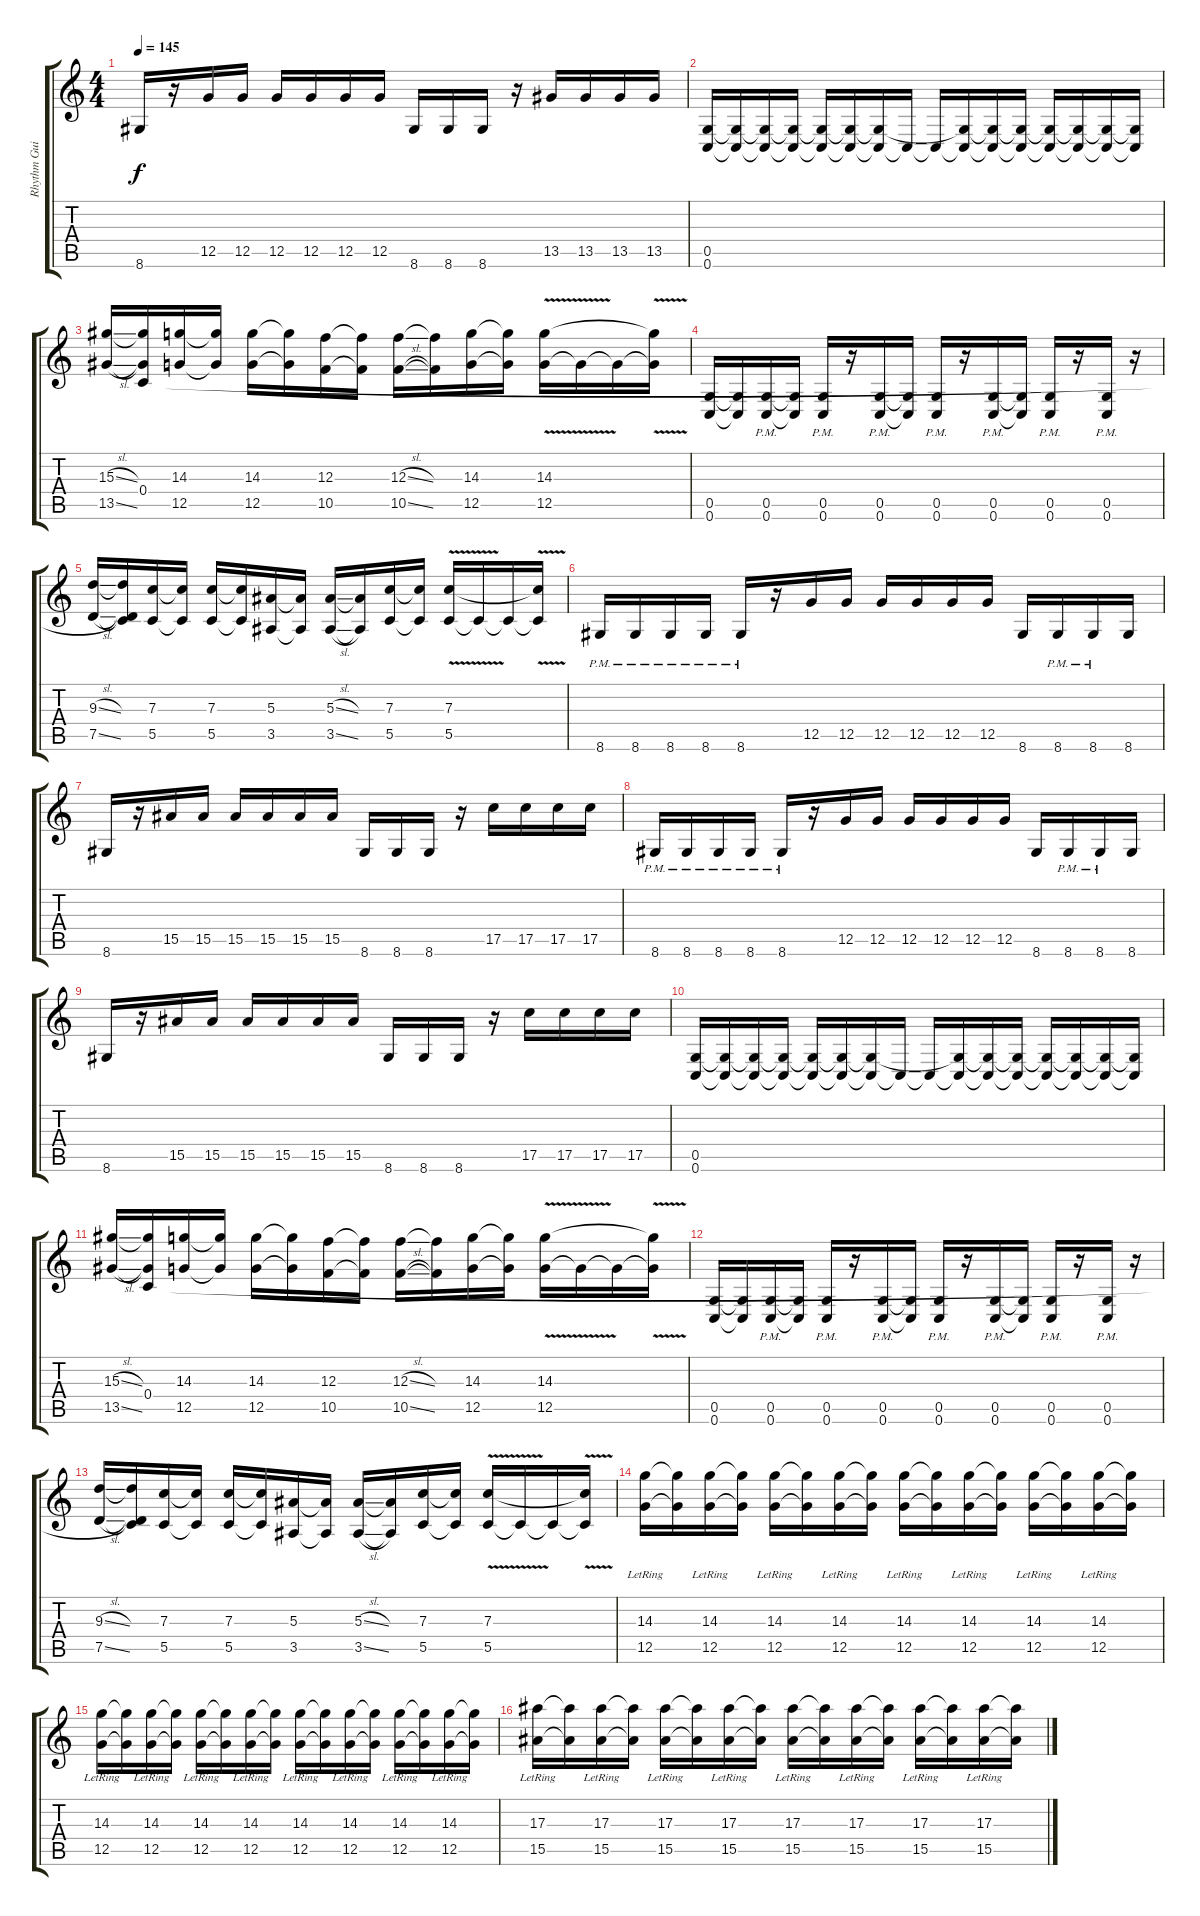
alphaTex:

\track ("Rhythm Guitar 2" "Rhythm Gui") {instrument distortionguitar}
\staff {score tabs}
\tuning (D4 A3 F3 C3 G2 C2) {hide}
\ts (4 4)
\tempo 145
\clef g2
\ks c
8.6.16{dy f} r.16 12.5.16 12.5.16 12.5.16 12.5.16 12.5.16 12.5.16 8.6.16 8.6.16 8.6.16 r.16 13.5.16 13.5.16 13.5.16 13.5.16 |
(0.5 0.6).16 (0.5{t} 0.6{t}).16 (0.5{t} 0.6{t}).16 (0.5{t} 0.6{t}).16 (0.5{t} 0.6{t}).16 (0.5{t} 0.6{t}).16 (0.5{t} 0.6{t}).16 0.6{t}.16 0.6{t}.16 (0.5{t} 0.6{t}).16 (0.5{t} 0.6{t}).16 (0.5{t} 0.6{t}).16 (0.5{t} 0.6{t}).16 (0.5{t} 0.6{t}).16 (0.5{t} 0.6{t}).16 (0.5{t} 0.6{t}).16 |
(15.3{sl} 13.5{sl}).16 (15.3{t} 0.4 13.5{t}).16 (14.3 12.5).16 (14.3{t} 12.5{t}).16 (14.3 12.5).16 (14.3{t} 12.5{t}).16 (12.3 10.5).16 (12.3{t} 10.5{t}).16 (12.3{sl} 10.5{sl}).16 (12.3{t} 10.5{t}).16 (14.3 12.5).16 (14.3{t} 12.5{t}).16 (14.3{v} 12.5{v}).16 12.5{t}.16 12.5{t}.16 (14.3{t} 12.5{t}).16 |
(0.5 0.6).16 (0.5{t} 0.6{t}).16 (0.5{pm} 0.6{pm}).16 (0.5{t} 0.6{t}).16 (0.5{pm} 0.6{pm}).16 r.16 (0.5{pm} 0.6{pm}).16 (0.5{t} 0.6{t}).16 (0.5{pm} 0.6{pm}).16 r.16 (0.5{pm} 0.6{pm}).16 (0.5{t} 0.6{t}).16 (0.5{pm} 0.6{pm}).16 r.16 (0.5{pm} 0.6{pm}).16 r.16 |
(9.3{sl} 7.5{sl}).16 (9.3{t} 0.4{t} 7.5{t}).16 (7.3 5.5).16 (7.3{t} 5.5{t}).16 (7.3 5.5).16 (7.3{t} 5.5{t}).16 (5.3 3.5).16 (5.3{t} 3.5{t}).16 (5.3{sl} 3.5{sl}).16 (5.3{t} 3.5{t}).16 (7.3 5.5).16 (7.3{t} 5.5{t}).16 (7.3{v} 5.5{v}).16 5.5{t}.16 5.5{t}.16 (7.3{t} 5.5{t}).16 |
8.6{pm}.16 8.6{pm}.16 8.6{pm}.16 8.6{pm}.16 8.6{pm}.16 r.16 12.5.16 12.5.16 12.5.16 12.5.16 12.5.16 12.5.16 8.6.16 8.6{pm}.16 8.6{pm}.16 8.6.16 |
8.6.16 r.16 15.5.16 15.5.16 15.5.16 15.5.16 15.5.16 15.5.16 8.6.16 8.6.16 8.6.16 r.16 17.5.16 17.5.16 17.5.16 17.5.16 |
8.6{pm}.16 8.6{pm}.16 8.6{pm}.16 8.6{pm}.16 8.6{pm}.16 r.16 12.5.16 12.5.16 12.5.16 12.5.16 12.5.16 12.5.16 8.6.16 8.6{pm}.16 8.6{pm}.16 8.6.16 |
8.6.16 r.16 15.5.16 15.5.16 15.5.16 15.5.16 15.5.16 15.5.16 8.6.16 8.6.16 8.6.16 r.16 17.5.16 17.5.16 17.5.16 17.5.16 |
(0.5 0.6).16 (0.5{t} 0.6{t}).16 (0.5{t} 0.6{t}).16 (0.5{t} 0.6{t}).16 (0.5{t} 0.6{t}).16 (0.5{t} 0.6{t}).16 (0.5{t} 0.6{t}).16 0.6{t}.16 0.6{t}.16 (0.5{t} 0.6{t}).16 (0.5{t} 0.6{t}).16 (0.5{t} 0.6{t}).16 (0.5{t} 0.6{t}).16 (0.5{t} 0.6{t}).16 (0.5{t} 0.6{t}).16 (0.5{t} 0.6{t}).16 |
(15.3{sl} 13.5{sl}).16 (15.3{t} 0.4 13.5{t}).16 (14.3 12.5).16 (14.3{t} 12.5{t}).16 (14.3 12.5).16 (14.3{t} 12.5{t}).16 (12.3 10.5).16 (12.3{t} 10.5{t}).16 (12.3{sl} 10.5{sl}).16 (12.3{t} 10.5{t}).16 (14.3 12.5).16 (14.3{t} 12.5{t}).16 (14.3{v} 12.5{v}).16 12.5{t}.16 12.5{t}.16 (14.3{t} 12.5{t}).16 |
(0.5 0.6).16 (0.5{t} 0.6{t}).16 (0.5{pm} 0.6{pm}).16 (0.5{t} 0.6{t}).16 (0.5{pm} 0.6{pm}).16 r.16 (0.5{pm} 0.6{pm}).16 (0.5{t} 0.6{t}).16 (0.5{pm} 0.6{pm}).16 r.16 (0.5{pm} 0.6{pm}).16 (0.5{t} 0.6{t}).16 (0.5{pm} 0.6{pm}).16 r.16 (0.5{pm} 0.6{pm}).16 r.16 |
(9.3{sl} 7.5{sl}).16 (9.3{t} 0.4{t} 7.5{t}).16 (7.3 5.5).16 (7.3{t} 5.5{t}).16 (7.3 5.5).16 (7.3{t} 5.5{t}).16 (5.3 3.5).16 (5.3{t} 3.5{t}).16 (5.3{sl} 3.5{sl}).16 (5.3{t} 3.5{t}).16 (7.3 5.5).16 (7.3{t} 5.5{t}).16 (7.3{v} 5.5{v}).16 5.5{t}.16 5.5{t}.16 (7.3{t} 5.5{t}).16 |
(14.3{lr} 12.5{lr}).16 (14.3{t} 12.5{t}).16 (14.3{lr} 12.5{lr}).16 (14.3{t} 12.5{t}).16 (14.3{lr} 12.5{lr}).16 (14.3{t} 12.5{t}).16 (14.3{lr} 12.5{lr}).16 (14.3{t} 12.5{t}).16 (14.3{lr} 12.5{lr}).16 (14.3{t} 12.5{t}).16 (14.3{lr} 12.5{lr}).16 (14.3{t} 12.5{t}).16 (14.3{lr} 12.5{lr}).16 (14.3{t} 12.5{t}).16 (14.3{lr} 12.5{lr}).16 (14.3{t} 12.5{t}).16 |
(14.3{lr} 12.5{lr}).16 (14.3{t} 12.5{t}).16 (14.3{lr} 12.5{lr}).16 (14.3{t} 12.5{t}).16 (14.3{lr} 12.5{lr}).16 (14.3{t} 12.5{t}).16 (14.3{lr} 12.5{lr}).16 (14.3{t} 12.5{t}).16 (14.3{lr} 12.5{lr}).16 (14.3{t} 12.5{t}).16 (14.3{lr} 12.5{lr}).16 (14.3{t} 12.5{t}).16 (14.3{lr} 12.5{lr}).16 (14.3{t} 12.5{t}).16 (14.3{lr} 12.5{lr}).16 (14.3{t} 12.5{t}).16 |
(17.3{lr} 15.5{lr}).16 (17.3{t} 15.5{t}).16 (17.3{lr} 15.5{lr}).16 (17.3{t} 15.5{t}).16 (17.3{lr} 15.5{lr}).16 (17.3{t} 15.5{t}).16 (17.3{lr} 15.5{lr}).16 (17.3{t} 15.5{t}).16 (17.3{lr} 15.5{lr}).16 (17.3{t} 15.5{t}).16 (17.3{lr} 15.5{lr}).16 (17.3{t} 15.5{t}).16 (17.3{lr} 15.5{lr}).16 (17.3{t} 15.5{t}).16 (17.3{lr} 15.5{lr}).16 (17.3{t} 15.5{t}).16
